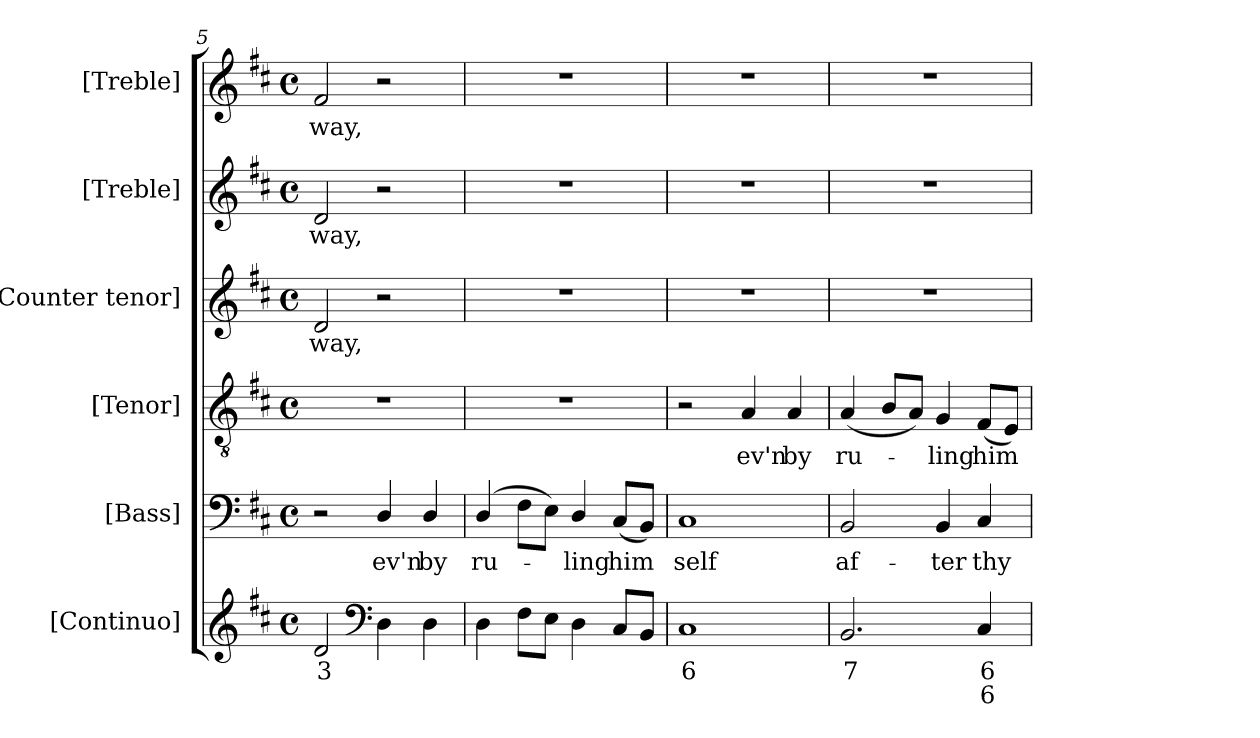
**kern	**text	**text	**kern	**text	**kern	**text	**kern	**text	**kern	**text	**kern	**text
*part6	*part6	*part6	*part5	*part5	*part4	*part4	*part3	*part3	*part2	*part2	*part1	*part1
*staff6	*staff6	*staff6	*staff5	*staff5	*staff4	*staff4	*staff3	*staff3	*staff2	*staff2	*staff1	*staff1
*I"[Continuo]	*	*	*I"[Bass]	*	*I"[Tenor]	*	*I"[Counter tenor]	*	*I"[Treble]	*	*I"[Treble]	*
*I'Cont.	*	*	*I'B.	*	*I'T.	*	*	*	*	*	*	*
*clefG2	*	*	*clefF4	*	*clefGv2	*	*clefG2	*	*clefG2	*	*clefG2	*
*	*	*	*	*	*ITrd7c12	*	*	*	*	*	*	*
*k[f#c#]	*	*	*k[f#c#]	*	*k[f#c#]	*	*k[f#c#]	*	*k[f#c#]	*	*k[f#c#]	*
*D:	*	*	*D:	*	*D:	*	*D:	*	*D:	*	*D:	*
*M4/4	*	*	*M4/4	*	*M4/4	*	*M4/4	*	*M4/4	*	*M4/4	*
*met(c)	*	*	*met(c)	*	*met(c)	*	*met(c)	*	*met(c)	*	*met(c)	*
=5	=5	=5	=5	=5	=5	=5	=5	=5	=5	=5	=5	=5
!	!LO:LY:b:color=#000000	!	!	!	!	!	!	!	!	!	!	!
!	!	!	!	!	!	!	!	!LO:LY:b:color=#000000	!	!	!	!
!	!	!	!	!	!	!	!	!	!	!LO:LY:b:color=#000000	!	!
!	!	!	!	!	!	!	!	!	!	!	!	!LO:LY:b:color=#000000
2di/	3	.	2r	.	1r	.	2di/	way,	2di/	way,	2f#i/	way,
*clefF4	*	*	*	*	*	*	*	*	*	*	*	*
!	!	!	!	!LO:LY:b:color=#000000	!	!	!	!	!	!	!	!
4Di\	.	.	4Di/	ev'n	.	.	2r	.	2r	.	2r	.
!	!	!	!	!LO:LY:b:color=#000000	!	!	!	!	!	!	!	!
4Di\	.	.	4Di/	by	.	.	.	.	.	.	.	.
=6	=6	=6	=6	=6	=6	=6	=6	=6	=6	=6	=6	=6
!	!	!	!	!LO:LY:b:color=#000000	!	!	!	!	!	!	!	!
4Di\	.	.	(4Di/	ru-	1r	.	1r	.	1r	.	1r	.
8F#i\L	.	.	8F#i\L	.	.	.	.	.	.	.	.	.
8Ei\J	.	.	8Ei\J)	.	.	.	.	.	.	.	.	.
!	!	!	!	!LO:LY:b:color=#000000	!	!	!	!	!	!	!	!
4Di\	.	.	4Di/	-ling	.	.	.	.	.	.	.	.
!	!	!	!	!LO:LY:b:color=#000000	!	!	!	!	!	!	!	!
8C#i/L	.	.	(8C#i/L	him	.	.	.	.	.	.	.	.
8BBi/J	.	.	8BBi/J)	.	.	.	.	.	.	.	.	.
!!LO:LB:g=z
=7	=7	=7	=7	=7	=7	=7	=7	=7	=7	=7	=7	=7
!	!LO:LY:b:color=#000000	!	!	!	!	!	!	!	!	!	!	!
!	!	!	!	!LO:LY:b:color=#000000	!	!	!	!	!	!	!	!
1C#i	6	.	1C#i	self	2r	.	1r	.	1r	.	1r	.
!	!	!	!	!	!	!LO:LY:b:color=#000000	!	!	!	!	!	!
.	.	.	.	.	4AAi/	ev'n	.	.	.	.	.	.
!	!	!	!	!	!	!LO:LY:b:color=#000000	!	!	!	!	!	!
.	.	.	.	.	4AAi/	by	.	.	.	.	.	.
=8	=8	=8	=8	=8	=8	=8	=8	=8	=8	=8	=8	=8
!	!LO:LY:b:color=#000000	!	!	!	!	!	!	!	!	!	!	!
!	!	!	!	!LO:LY:b:color=#000000	!	!	!	!	!	!	!	!
!	!	!	!	!	!	!LO:LY:b:color=#000000	!	!	!	!	!	!
2.BBi/	7	.	2BBi/	af-	(4AAi/	ru-	1r	.	1r	.	1r	.
.	.	.	.	.	8BBi/L	.	.	.	.	.	.	.
.	.	.	.	.	8AAi/J)	.	.	.	.	.	.	.
!	!	!	!	!LO:LY:b:color=#000000	!	!	!	!	!	!	!	!
!	!	!	!	!	!	!LO:LY:b:color=#000000	!	!	!	!	!	!
.	.	.	4BBi/	-ter	4GGi/	-ling	.	.	.	.	.	.
!	!LO:LY:b:color=#000000	!LO:LY:b:color=#000000	!	!	!	!	!	!	!	!	!	!
!	!	!	!	!LO:LY:b:color=#000000	!	!	!	!	!	!	!	!
!	!	!	!	!	!	!LO:LY:b:color=#000000	!	!	!	!	!	!
4C#i/	6	6	4C#i/	thy	(8FF#i/L	him	.	.	.	.	.	.
.	.	.	.	.	8EEi/J)	.	.	.	.	.	.	.
=	=	=	=	=	=	=	=	=	=	=	=	=
*-	*-	*-	*-	*-	*-	*-	*-	*-	*-	*-	*-	*-
